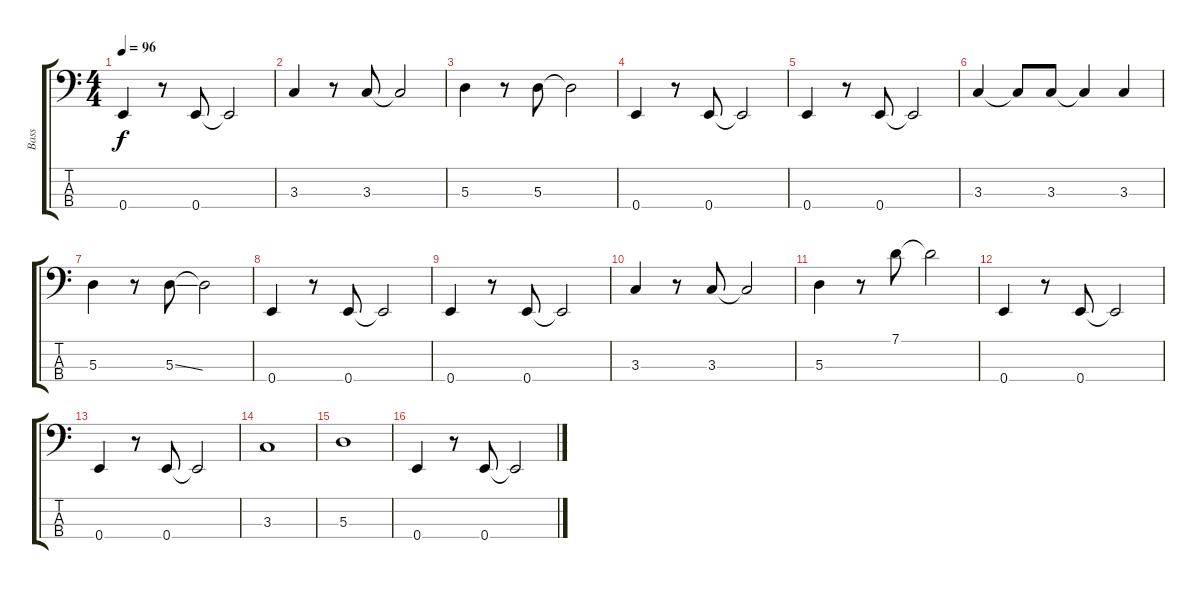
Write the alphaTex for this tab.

\track ("Bass" "Bass") {instrument electricbasspick}
\staff {score tabs}
\tuning (G2 D2 A1 E1) {hide}
\ts (4 4)
\tempo 96
\clef f4
\ks c
0.4.4{dy f} r.8 0.4.8 0.4{t}.2 |
3.3.4 r.8 3.3.8 3.3{t}.2 |
5.3.4 r.8 5.3.8 5.3{t}.2 |
0.4.4 r.8 0.4.8 0.4{t}.2 |
0.4.4 r.8 0.4.8 0.4{t}.2 |
3.3.4 3.3{t}.8 3.3.8 3.3{t}.4 3.3.4 |
5.3.4 r.8 5.3{ss}.8 5.3{t}.2 |
0.4.4 r.8 0.4.8 0.4{t}.2 |
0.4.4 r.8 0.4.8 0.4{t}.2 |
3.3.4 r.8 3.3.8 3.3{t}.2 |
5.3.4 r.8 7.1.8 7.1{t}.2 |
0.4.4 r.8 0.4.8 0.4{t}.2 |
0.4.4 r.8 0.4.8 0.4{t}.2 |
3.3.1 |
5.3.1 |
0.4.4 r.8 0.4.8 0.4{t}.2
